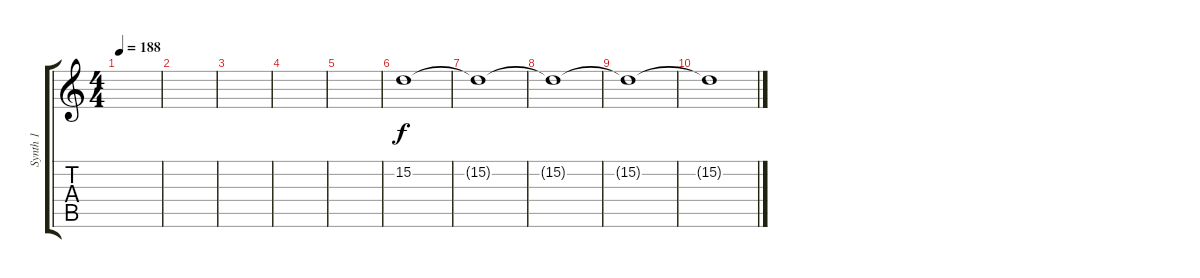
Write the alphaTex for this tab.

\track ("Synth 1" "Synth 1") {instrument synthstrings2}
\staff {score tabs}
\tuning (E4 B3 G3 D3 A2 E2) {hide}
\ts (4 4)
\tempo 188
\clef g2
\ks c
|
|
|
|
|
15.2.1 |
15.2{t}.1 |
15.2{t}.1 |
15.2{t}.1 |
15.2{t}.1
